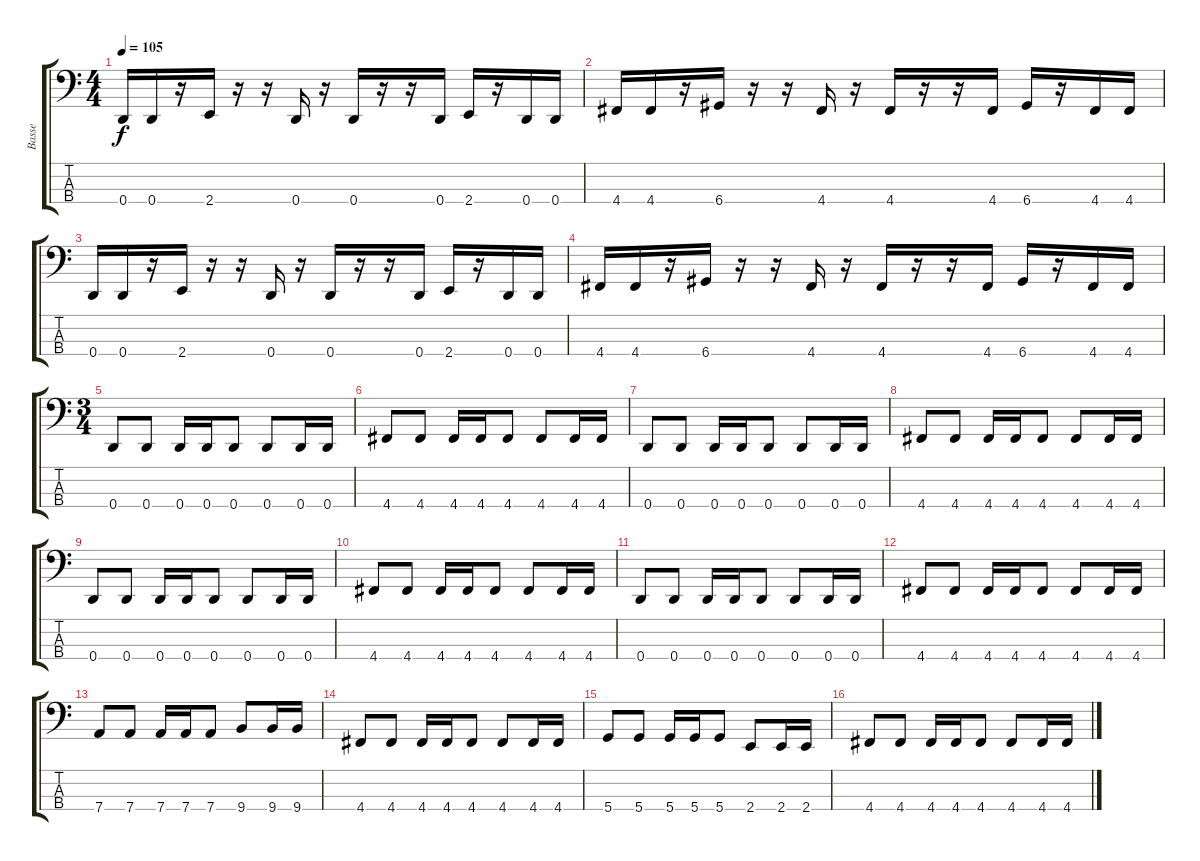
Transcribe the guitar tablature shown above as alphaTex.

\track ("Basse" "Basse") {instrument slapbass2}
\staff {score tabs}
\tuning (G2 D2 A1 D1) {hide}
\ts (4 4)
\tempo 105
\clef f4
\ks c
0.4.16{dy f} 0.4.16 r.16 2.4.16 r.16 r.16 0.4.16 r.16 0.4.16 r.16 r.16 0.4.16 2.4.16 r.16 0.4.16 0.4.16 |
4.4.16 4.4.16 r.16 6.4.16 r.16 r.16 4.4.16 r.16 4.4.16 r.16 r.16 4.4.16 6.4.16 r.16 4.4.16 4.4.16 |
0.4.16 0.4.16 r.16 2.4.16 r.16 r.16 0.4.16 r.16 0.4.16 r.16 r.16 0.4.16 2.4.16 r.16 0.4.16 0.4.16 |
4.4.16 4.4.16 r.16 6.4.16 r.16 r.16 4.4.16 r.16 4.4.16 r.16 r.16 4.4.16 6.4.16 r.16 4.4.16 4.4.16 |
\ts (3 4)
0.4.8 0.4.8 0.4.16 0.4.16 0.4.8 0.4.8 0.4.16 0.4.16 |
4.4.8 4.4.8 4.4.16 4.4.16 4.4.8 4.4.8 4.4.16 4.4.16 |
0.4.8 0.4.8 0.4.16 0.4.16 0.4.8 0.4.8 0.4.16 0.4.16 |
4.4.8 4.4.8 4.4.16 4.4.16 4.4.8 4.4.8 4.4.16 4.4.16 |
0.4.8 0.4.8 0.4.16 0.4.16 0.4.8 0.4.8 0.4.16 0.4.16 |
4.4.8 4.4.8 4.4.16 4.4.16 4.4.8 4.4.8 4.4.16 4.4.16 |
0.4.8 0.4.8 0.4.16 0.4.16 0.4.8 0.4.8 0.4.16 0.4.16 |
4.4.8 4.4.8 4.4.16 4.4.16 4.4.8 4.4.8 4.4.16 4.4.16 |
7.4.8 7.4.8 7.4.16 7.4.16 7.4.8 9.4.8 9.4.16 9.4.16 |
4.4.8 4.4.8 4.4.16 4.4.16 4.4.8 4.4.8 4.4.16 4.4.16 |
5.4.8 5.4.8 5.4.16 5.4.16 5.4.8 2.4.8 2.4.16 2.4.16 |
4.4.8 4.4.8 4.4.16 4.4.16 4.4.8 4.4.8 4.4.16 4.4.16
